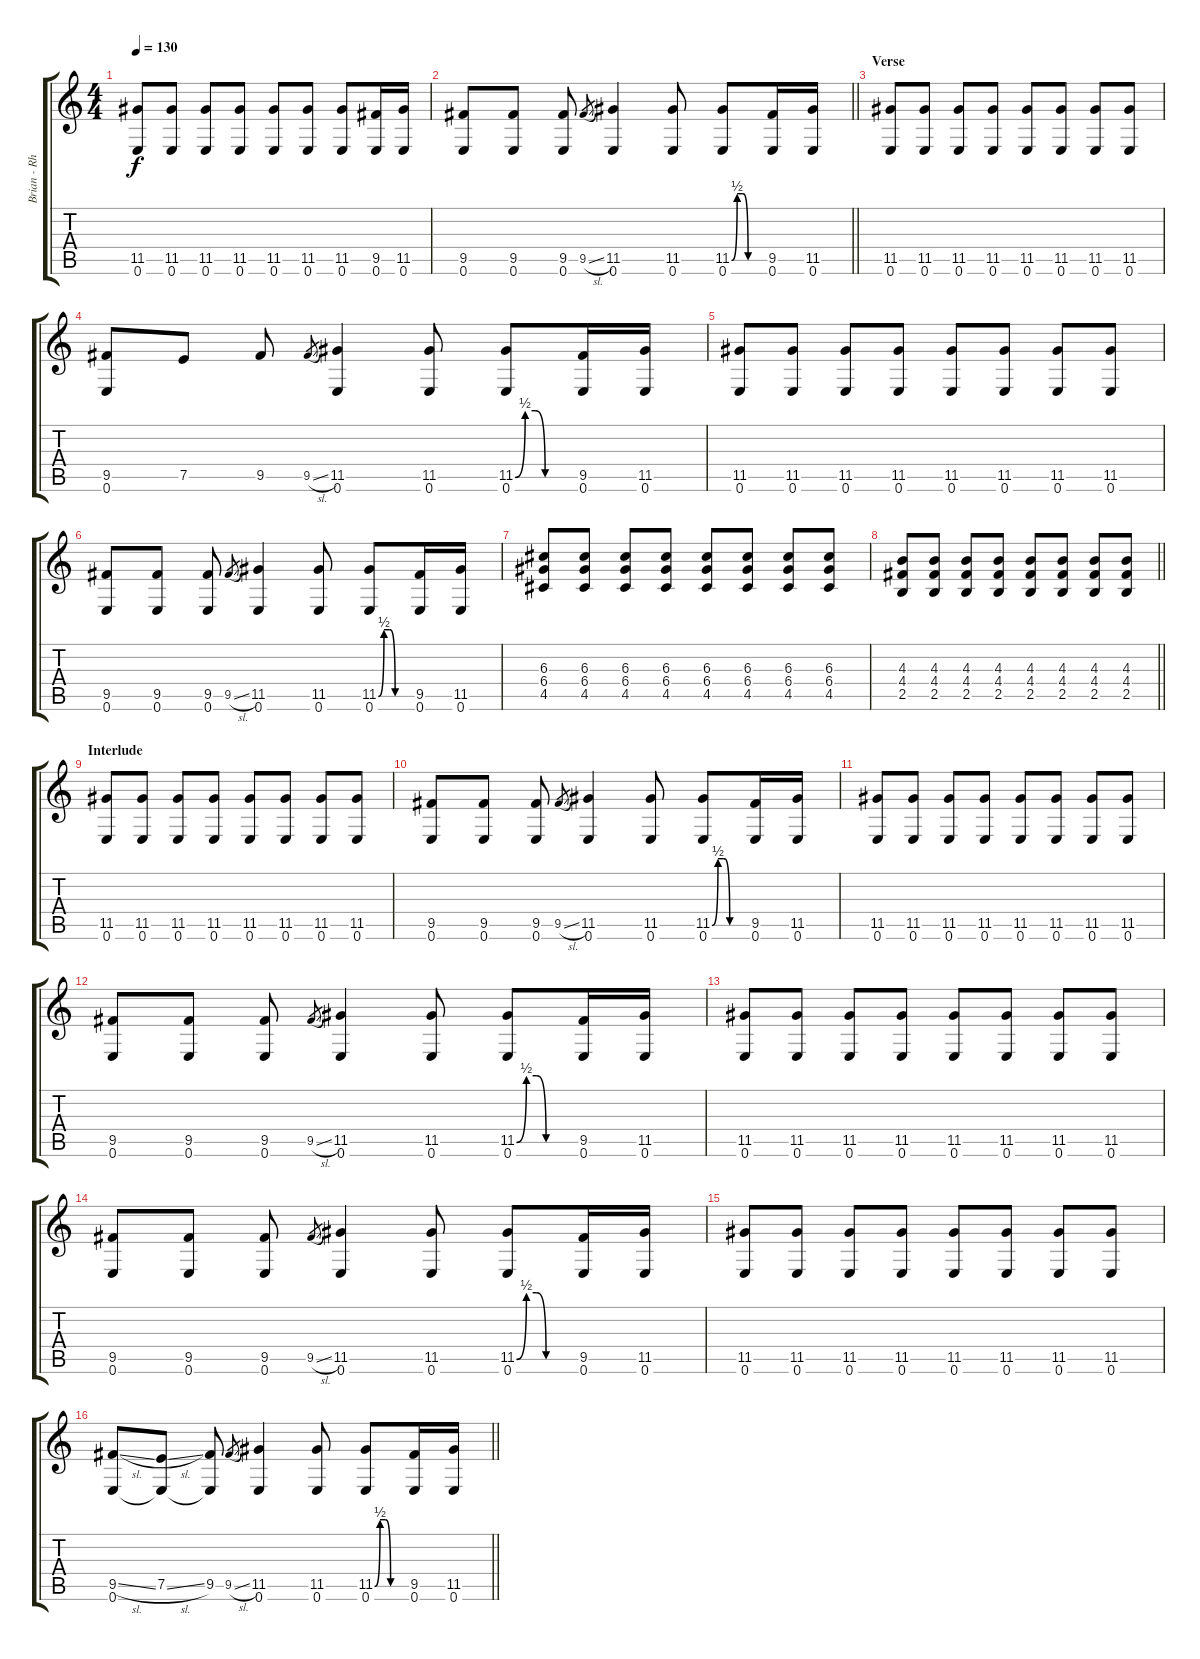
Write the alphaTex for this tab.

\track ("Brian - Rhythm Guitar" "Brian - Rh") {instrument electricguitarjazz}
\staff {score tabs}
\tuning (E4 B3 G3 D3 A2 E2) {hide}
\ts (4 4)
\tempo 130
\clef g2
\ks c
(11.5 0.6).8{dy f} (11.5 0.6).8 (11.5 0.6).8 (11.5 0.6).8 (11.5 0.6).8 (11.5 0.6).8 (11.5 0.6).8 (9.5 0.6).16 (11.5 0.6).16 |
\barLineRight lightlight
(9.5 0.6).8 (9.5 0.6).8 (9.5 0.6).8 9.5{sl}.8{gr} (11.5 0.6).4 (11.5 0.6).8 (11.5{be (custom 0 0 10 2 20 2 30 0 60 0)} 0.6).8 (9.5 0.6).16 (11.5 0.6).16 |
\section ("" "Verse")
(11.5 0.6).8 (11.5 0.6).8 (11.5 0.6).8 (11.5 0.6).8 (11.5 0.6).8 (11.5 0.6).8 (11.5 0.6).8 (11.5 0.6).8 |
(9.5 0.6).8 7.5.8 9.5.8 9.5{sl}.8{gr} (11.5 0.6).4 (11.5 0.6).8 (11.5{be (custom 0 0 10 2 20 2 30 0 60 0)} 0.6).8 (9.5 0.6).16 (11.5 0.6).16 |
(11.5 0.6).8 (11.5 0.6).8 (11.5 0.6).8 (11.5 0.6).8 (11.5 0.6).8 (11.5 0.6).8 (11.5 0.6).8 (11.5 0.6).8 |
(9.5 0.6).8 (9.5 0.6).8 (9.5 0.6).8 9.5{sl}.8{gr} (11.5 0.6).4 (11.5 0.6).8 (11.5{be (custom 0 0 10 2 20 2 30 0 60 0)} 0.6).8 (9.5 0.6).16 (11.5 0.6).16 |
(6.3 6.4 4.5).8 (6.3 6.4 4.5).8 (6.3 6.4 4.5).8 (6.3 6.4 4.5).8 (6.3 6.4 4.5).8 (6.3 6.4 4.5).8 (6.3 6.4 4.5).8 (6.3 6.4 4.5).8 |
\barLineRight lightlight
(4.3 4.4 2.5).8 (4.3 4.4 2.5).8 (4.3 4.4 2.5).8 (4.3 4.4 2.5).8 (4.3 4.4 2.5).8 (4.3 4.4 2.5).8 (4.3 4.4 2.5).8 (4.3 4.4 2.5).8 |
\section ("" "Interlude")
(11.5 0.6).8 (11.5 0.6).8 (11.5 0.6).8 (11.5 0.6).8 (11.5 0.6).8 (11.5 0.6).8 (11.5 0.6).8 (11.5 0.6).8 |
(9.5 0.6).8 (9.5 0.6).8 (9.5 0.6).8 9.5{sl}.8{gr} (11.5 0.6).4 (11.5 0.6).8 (11.5{be (custom 0 0 10 2 20 2 30 0 60 0)} 0.6).8 (9.5 0.6).16 (11.5 0.6).16 |
(11.5 0.6).8 (11.5 0.6).8 (11.5 0.6).8 (11.5 0.6).8 (11.5 0.6).8 (11.5 0.6).8 (11.5 0.6).8 (11.5 0.6).8 |
(9.5 0.6).8 (9.5 0.6).8 (9.5 0.6).8 9.5{sl}.8{gr} (11.5 0.6).4 (11.5 0.6).8 (11.5{be (custom 0 0 10 2 20 2 30 0 60 0)} 0.6).8 (9.5 0.6).16 (11.5 0.6).16 |
(11.5 0.6).8 (11.5 0.6).8 (11.5 0.6).8 (11.5 0.6).8 (11.5 0.6).8 (11.5 0.6).8 (11.5 0.6).8 (11.5 0.6).8 |
(9.5 0.6).8 (9.5 0.6).8 (9.5 0.6).8 9.5{sl}.8{gr} (11.5 0.6).4 (11.5 0.6).8 (11.5{be (custom 0 0 10 2 20 2 30 0 60 0)} 0.6).8 (9.5 0.6).16 (11.5 0.6).16 |
(11.5 0.6).8 (11.5 0.6).8 (11.5 0.6).8 (11.5 0.6).8 (11.5 0.6).8 (11.5 0.6).8 (11.5 0.6).8 (11.5 0.6).8 |
\barLineRight lightlight
(9.5{sl} 0.6).8 (7.5{sl} 0.6{t}).8 (9.5 0.6{t}).8 9.5{sl}.8{gr} (11.5 0.6).4 (11.5 0.6).8 (11.5{be (custom 0 0 10 2 20 2 30 0 60 0)} 0.6).8 (9.5 0.6).16 (11.5 0.6).16
